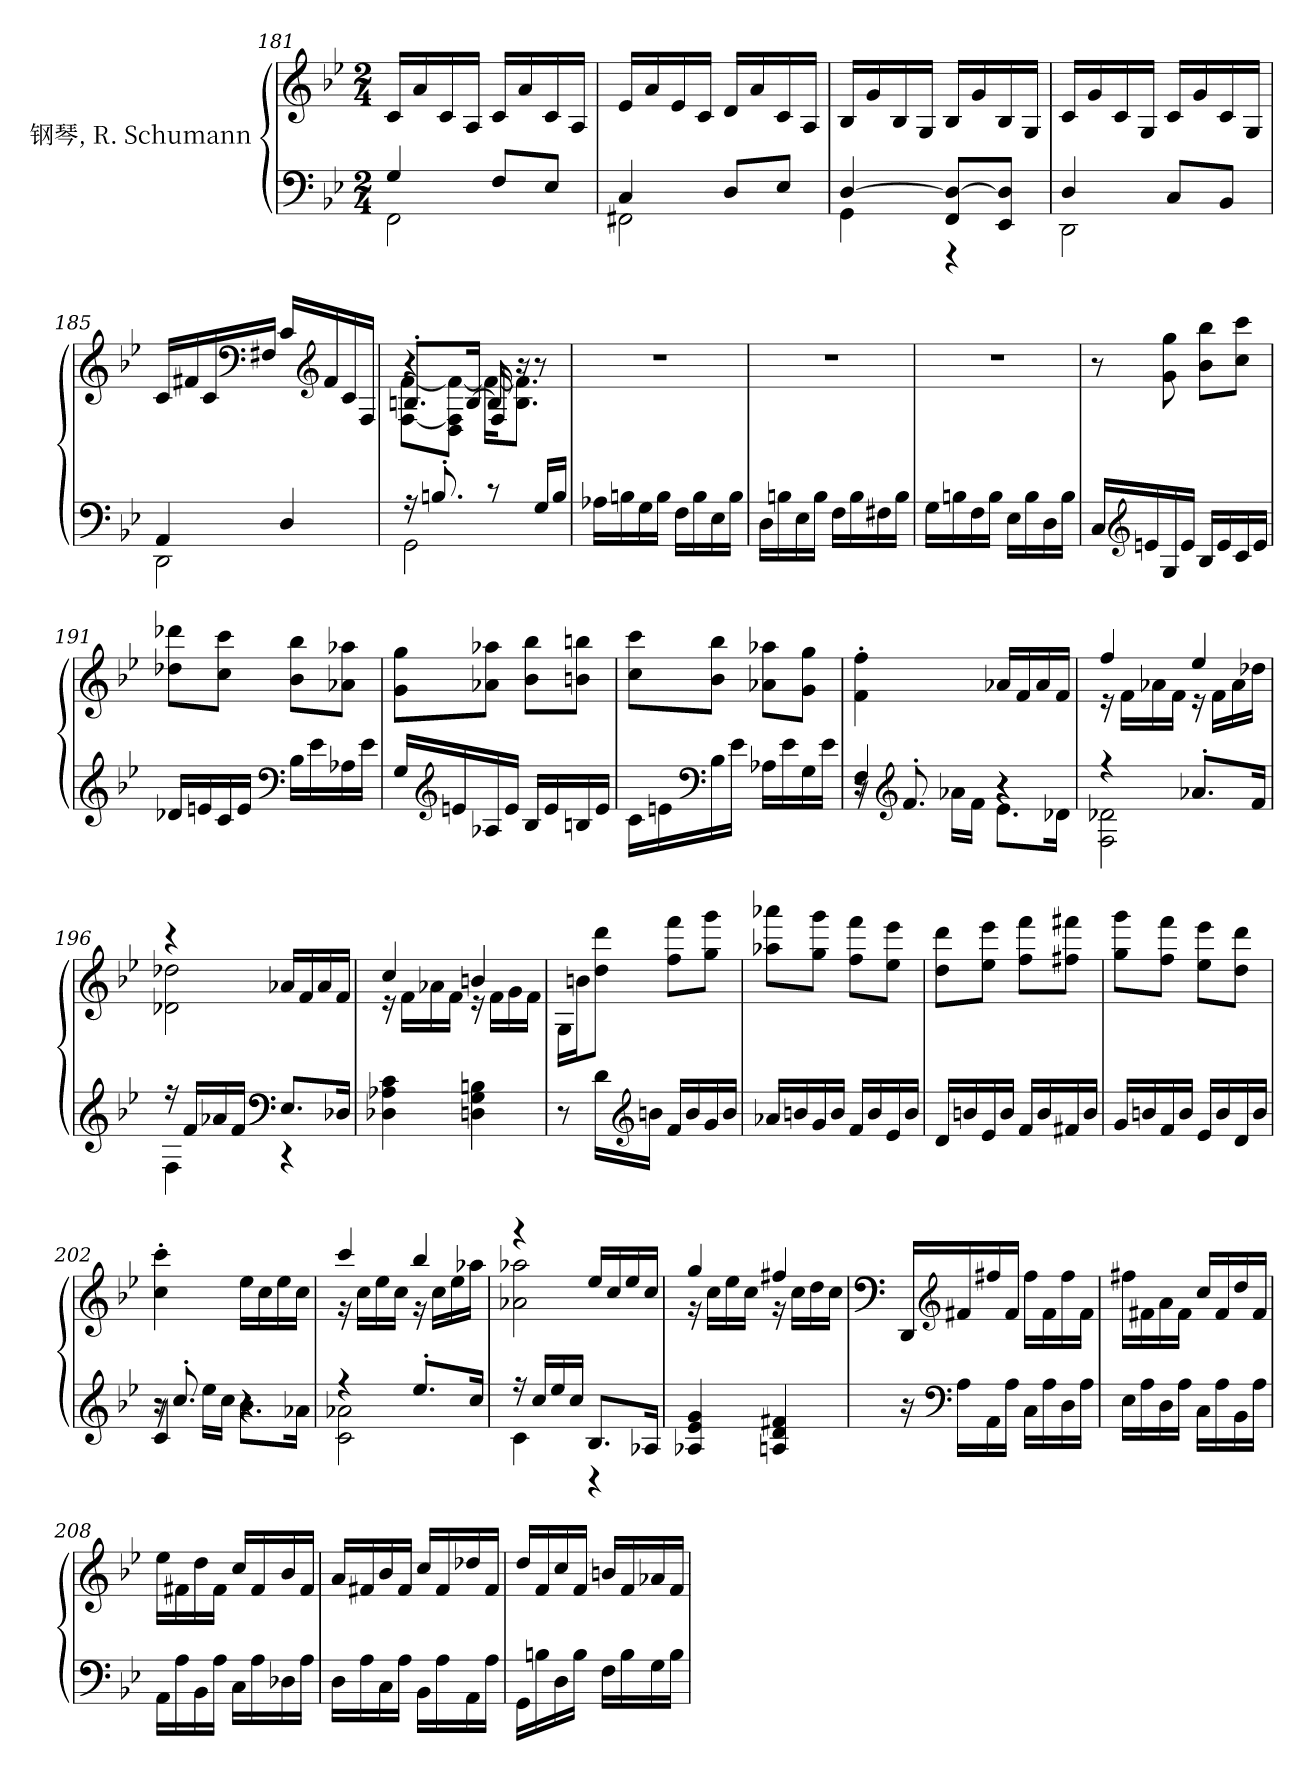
**kern	**kern
*part1	*part1
*staff2	*staff1
*I"钢琴, R. Schumann	*
*clefF4	*clefG2
*k[b-e-]	*k[b-e-]
*M2/4	*M2/4
=181	=181
*^	*
4G/	2FF\	16c/LL
.	.	16a/
.	.	16c/
.	.	16A/JJ
8F/L	.	16c/LL
.	.	16a/
8E-/J	.	16c/
.	.	16A/JJ
=182	=182	=182
4C/	2FF#X\	16e-/LL
.	.	16a/
.	.	16e-/
.	.	16c/JJ
8D/L	.	16d/LL
.	.	16a/
8E-/J	.	16c/
.	.	16A/JJ
=183	=183	=183
[4D/	4GG\	16B-/LL
.	.	16g/
.	.	16B-/
.	.	16G/JJ
8FF/ 8D/_L	4r	16B-/LL
.	.	16g/
8EE-/ 8D/]J	.	16B-/
.	.	16G/JJ
!!LO:PB:g=z
=184	=184	=184
4D/	2DD\	16c/LL
.	.	16g/
.	.	16c/
.	.	16G/JJ
8C/L	.	16c/LL
.	.	16g/
8BB-/J	.	16c/
.	.	16G/JJ
=185	=185	=185
4AA/	2DD\	16c/LL
.	.	16f#X/
.	.	16c/
*	*	*clefF4
.	.	16F#X/JJ
4D/	.	16c/LL
*	*	*clefG2
.	.	16f#/
.	.	16c/
.	.	16F#/JJ
=186	=186	=186
*	*	*^
*	*	*	*^
16r	2GG\	8.Bn'/L	[8F\ [8f\L	4r
8.Bn'/	.	.	.	.
.	.	.	8D\ 8F\] 8f\_J	.
.	.	[16B/Jk	.	.
8r	.	16B/]	16f\KL_	4F/
.	.	16r	8.B\ 8.f\]J	.
16G/LL	.	8r	.	.
16B/JJ	.	.	.	.
*v	*v	*	*	*
*	*v	*v	*v
=187	=187
16A-X\LL	2r
16Bn\	.
16G\	.
16B\JJ	.
16F\LL	.
16B\	.
16E-\	.
16B\JJ	.
!!LO:LB:g=z
=188	=188
16D\LL	2r
16Bn\	.
16E-\	.
16B\JJ	.
16F\LL	.
16B\	.
16F#X\	.
16B\JJ	.
=189	=189
16G\LL	2r
16Bn\	.
16F\	.
16B\JJ	.
16E-\LL	.
16B\	.
16D\	.
16B\JJ	.
=190	=190
16C/LL	8r
*clefG2	*
16en/	.
16G/	8g\ 8gg\
16e/JJ	.
16B-/LL	8b-\ 8bb-\L
16e/	.
16c/	8cc\ 8ccc\J
16e/JJ	.
=191	=191
16d-X/LL	8dd-X\ 8ddd-X\L
16en/	.
16c/	8cc\ 8ccc\J
16e/JJ	.
*clefF4	*
16B-\LL	8b-\ 8bb-\L
16e\	.
16A-X\	8a-X\ 8aa-X\J
16e\JJ	.
!!LO:LB:g=z
=192	=192
16G/LL	8g\ 8gg\L
*clefG2	*
16en/	.
16A-X/	8a-X\ 8aa-X\J
16e/JJ	.
16B-/LL	8b-\ 8bb-\L
16e/	.
16Bn/	8bn\ 8bbn\J
16e/JJ	.
=193	=193
16c\LL	8cc\ 8ccc\L
16en\	.
*clefF4	*
16B-\	8b-\ 8bb-\J
16e\JJ	.
16A-X\LL	8a-X\ 8aa-X\L
16e\	.
16G\	8g\ 8gg\J
16e\JJ	.
=194	=194
*^	*
*	*^	*
16r	8r	4F/	4f\' 4ff\'
*clefG2	*	*	*
8.f'/	.	.	.
.	16a-X\LL	.	.
.	16f\JJ	.	.
4r	8.e-\L	4r	16a-X/LL
.	.	.	16f/
.	.	.	16a-/
.	16d-X\Jk	.	16f/JJ
*	*v	*v	*
!!LO:LB:g=z
=195	=195	=195
*	*	*^
4r	2F\ 2d-X\	4ff/	16r
.	.	.	16f\LL
.	.	.	16a-X\
.	.	.	16f\JJ
8.a-X'/L	.	4ee-/	16r
.	.	.	16f\LL
.	.	.	16a-\
16f/Jk	.	.	16dd-X\JJ
=196	=196	=196	=196
16r	4F\	4r	2d-X\ 2dd-X\
16f/LL	.	.	.
16a-X/	.	.	.
16f/JJ	.	.	.
*clefF4	*	*	*
8.E-/L	4r	16a-X/LL	.
.	.	16f/	.
.	.	16a-/	.
16D-X/Jk	.	16f/JJ	.
*v	*v	*	*
=197	=197	=197
4D-X\ 4A-X\ 4c\	4cc/	16r
.	.	16f\LL
.	.	16a-X\
.	.	16f\JJ
4Dn\ 4G\ 4Bn\	4bn/	16r
.	.	16f\LL
.	.	16g\
.	.	16f\JJ
*	*v	*v
=198	=198
8r	16G\LL
.	16bn\J
16d\LL	8dd\ 8ddd\J
*clefG2	*
16bn\JJ	.
16f/LL	8ff\ 8fff\L
16b/	.
16g/	8gg\ 8ggg\J
16b/JJ	.
!!LO:LB:g=z
=199	=199
16a-X/LL	8aa-X\ 8aaa-X\L
16bn/	.
16g/	8gg\ 8ggg\J
16b/JJ	.
16f/LL	8ff\ 8fff\L
16b/	.
16e-/	8ee-\ 8eee-\J
16b/JJ	.
=200	=200
16d/LL	8dd\ 8ddd\L
16bn/	.
16e-/	8ee-\ 8eee-\J
16b/JJ	.
16f/LL	8ff\ 8fff\L
16b/	.
16f#X/	8ff#X\ 8fff#X\J
16b/JJ	.
=201	=201
16g/LL	8gg\ 8ggg\L
16bn/	.
16f/	8ff\ 8fff\J
16b/JJ	.
16e-/LL	8ee-\ 8eee-\L
16b/	.
16d/	8dd\ 8ddd\J
16b/JJ	.
=202	=202
*^	*
*	*^	*
16r	8r	4c/	4cc\' 4ccc\'
8.cc'/	.	.	.
.	16ee-\LL	.	.
.	16cc\JJ	.	.
4r	8.b-\L	4r	16ee-\LL
.	.	.	16cc\
.	.	.	16ee-\
.	16a-X\Jk	.	16cc\JJ
*	*v	*v	*
!!LO:LB:g=z
=203	=203	=203
*	*	*^
4r	2c\ 2a-X\	4ccc/	16r
.	.	.	16cc\LL
.	.	.	16ee-\
.	.	.	16cc\JJ
8.ee-'/L	.	4bb-/	16r
.	.	.	16cc\LL
.	.	.	16ee-\
16cc/Jk	.	.	16aa-X\JJ
=204	=204	=204	=204
16r	4c\	4r	2a-X\ 2aa-X\
16cc/LL	.	.	.
16ee-/	.	.	.
16cc/JJ	.	.	.
8.B-/L	4r	16ee-/LL	.
.	.	16cc/	.
.	.	16ee-/	.
16A-X/Jk	.	16cc/JJ	.
*v	*v	*	*
=205	=205	=205
4A-X/ 4e-/ 4g/	4gg/	16r
.	.	16cc\LL
.	.	16ee-\
.	.	16cc\JJ
4An/ 4d/ 4f#X/	4ff#X/	16r
.	.	16cc\LL
.	.	16dd\
.	.	16cc\JJ
*	*v	*v
=206	=206
*	*clefF4
16r	16DD/LL
*clefF4	*clefG2
16A\LL	16f#X/
16AA\	16ff#X/
16A\JJ	16f#/JJ
16C\LL	16ff#\LL
16A\	16f#\
16D\	16ff#\
16A\JJ	16f#\JJ
!!LO:PB:g=z
=207	=207
16E-\LL	16ff#X\LL
16A\	16f#X\
16D\	16a\
16A\JJ	16f#\JJ
16C\LL	16cc/LL
16A\	16f#/
16BB-\	16dd/
16A\JJ	16f#/JJ
=208	=208
16AA\LL	16ee-\LL
16A\	16f#X\
16BB-\	16dd\
16A\JJ	16f#\JJ
16C\LL	16cc/LL
16A\	16f#/
16D-X\	16b-/
16A\JJ	16f#/JJ
=209	=209
16D\LL	16a/LL
16A\	16f#X/
16C\	16b-/
16A\JJ	16f#/JJ
16BB-\LL	16cc/LL
16A\	16f#/
16AA\	16dd-X/
16A\JJ	16f#/JJ
=210	=210
16GG\LL	16dd/LL
16Bn\	16f/
16D\	16cc/
16B\JJ	16f/JJ
16F\LL	16bn/LL
16B\	16f/
16G\	16a-X/
16B\JJ	16f/JJ
=	=
*-	*-
